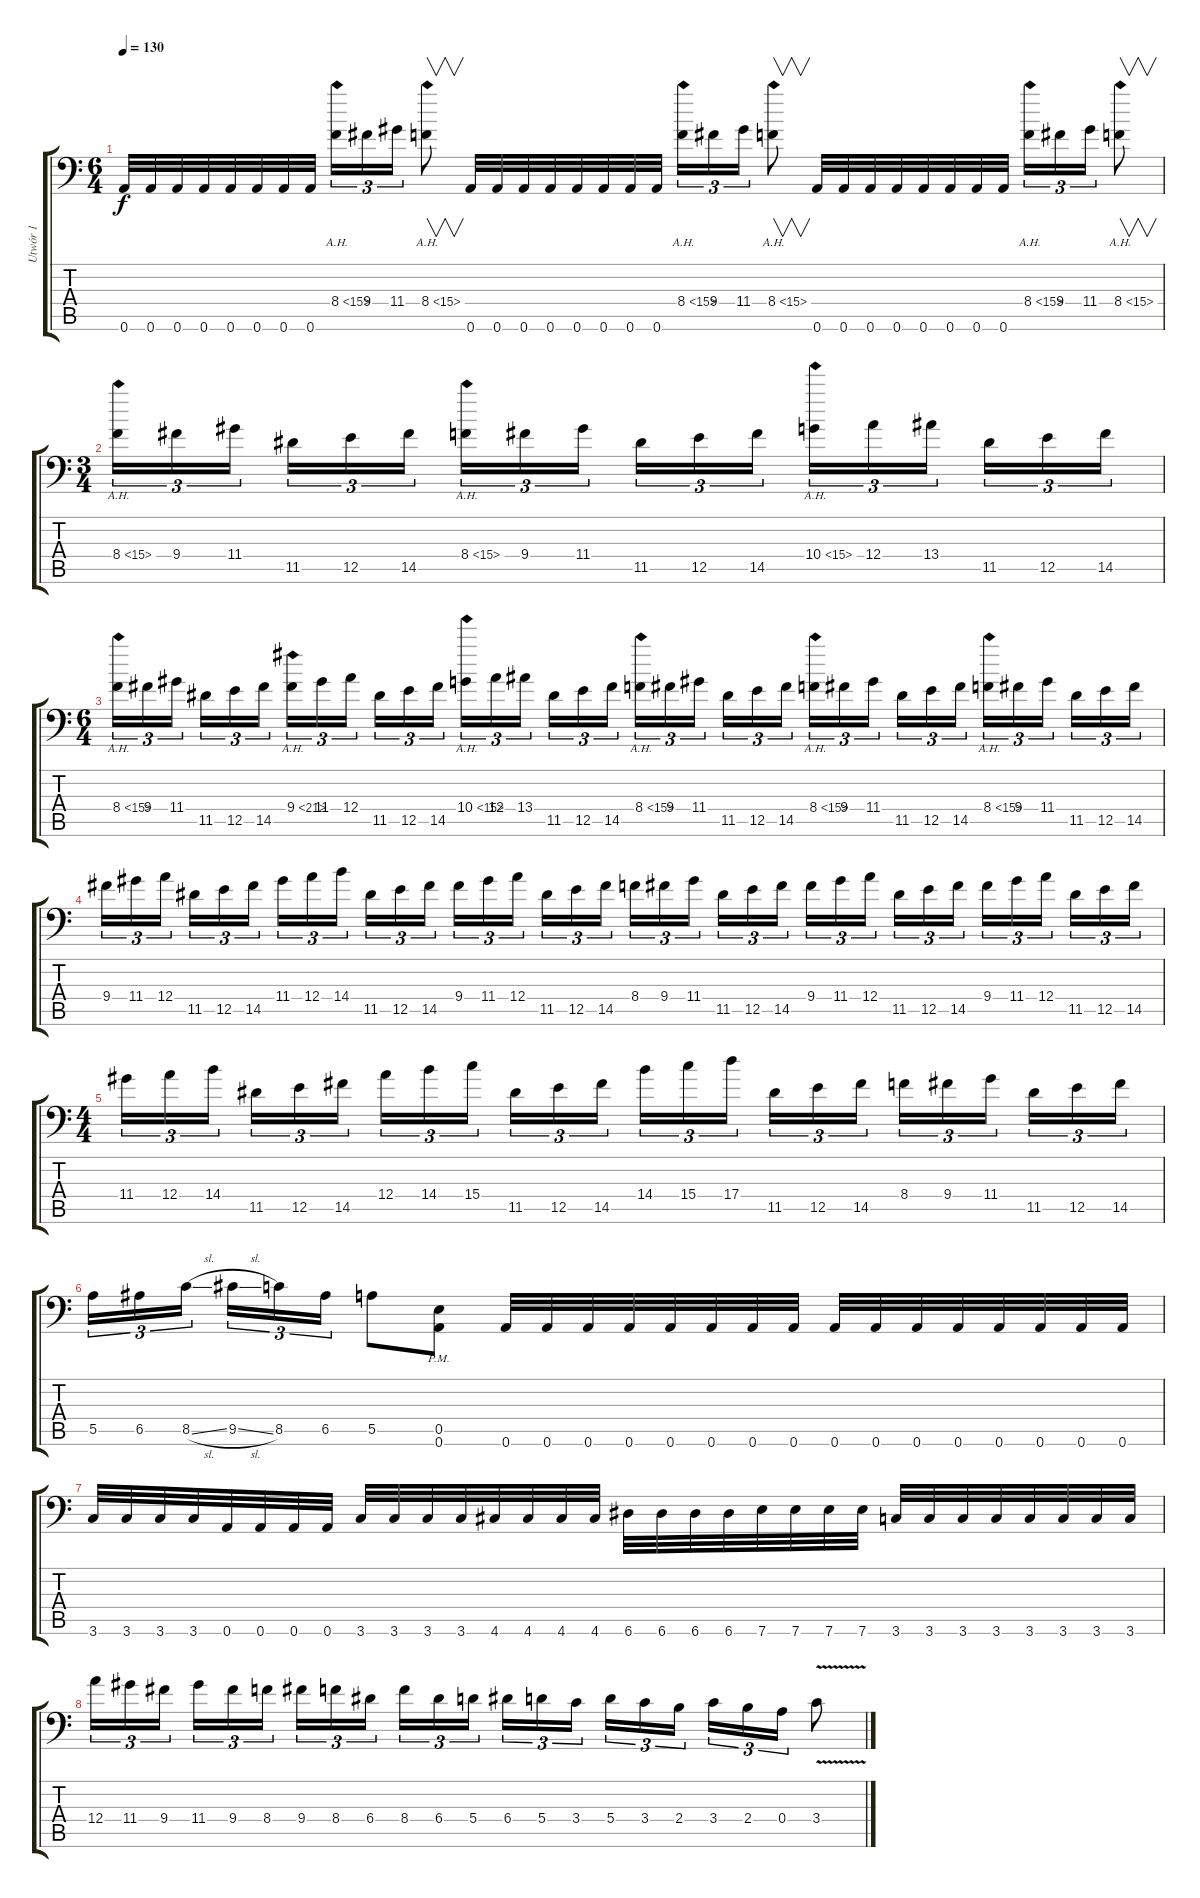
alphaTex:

\track ("Utwór 1" "Utwór 1") {instrument distortionguitar}
\staff {score tabs}
\tuning (B3 Gb3 D3 A2 E2 A1) {hide}
\ts (6 4)
\tempo 130
\clef f4
\ks c
0.6.32{dy f} 0.6.32 0.6.32 0.6.32 0.6.32 0.6.32 0.6.32 0.6.32{beam splitsecondary} 8.4{ah 7}.16{tu (3 2)} 9.4.16{tu (3 2)} 11.4.16{tu (3 2)} 8.4{ah 7}.8{v} 0.6.32 0.6.32 0.6.32 0.6.32 0.6.32 0.6.32 0.6.32 0.6.32 8.4{ah 7}.16{tu (3 2)} 9.4.16{tu (3 2)} 11.4.16{tu (3 2)} 8.4{ah 7}.8{v} 0.6.32 0.6.32 0.6.32 0.6.32 0.6.32 0.6.32 0.6.32 0.6.32{beam splitsecondary} 8.4{ah 7}.16{tu (3 2)} 9.4.16{tu (3 2)} 11.4.16{tu (3 2)} 8.4{ah 7}.8{v} |
\ts (3 4)
8.4{ah 7}.16{tu (3 2)} 9.4.16{tu (3 2)} 11.4.16{tu (3 2) beam splitsecondary} 11.5.16{tu (3 2)} 12.5.16{tu (3 2)} 14.5.16{tu (3 2)} 8.4{ah 7}.16{tu (3 2)} 9.4.16{tu (3 2)} 11.4.16{tu (3 2) beam splitsecondary} 11.5.16{tu (3 2)} 12.5.16{tu (3 2)} 14.5.16{tu (3 2)} 10.4{ah 5}.16{tu (3 2)} 12.4.16{tu (3 2)} 13.4.16{tu (3 2) beam splitsecondary} 11.5.16{tu (3 2)} 12.5.16{tu (3 2)} 14.5.16{tu (3 2)} |
\ts (6 4)
8.4{ah 7}.16{tu (3 2)} 9.4.16{tu (3 2)} 11.4.16{tu (3 2) beam splitsecondary} 11.5.16{tu (3 2)} 12.5.16{tu (3 2)} 14.5.16{tu (3 2) beam splitsecondary} 9.4{ah 12}.16{tu (3 2)} 11.4.16{tu (3 2)} 12.4.16{tu (3 2) beam splitsecondary} 11.5.16{tu (3 2)} 12.5.16{tu (3 2)} 14.5.16{tu (3 2) beam splitsecondary} 10.4{ah 5}.16{tu (3 2)} 12.4.16{tu (3 2)} 13.4.16{tu (3 2) beam splitsecondary} 11.5.16{tu (3 2)} 12.5.16{tu (3 2)} 14.5.16{tu (3 2)} 8.4{ah 7}.16{tu (3 2)} 9.4.16{tu (3 2)} 11.4.16{tu (3 2) beam splitsecondary} 11.5.16{tu (3 2)} 12.5.16{tu (3 2)} 14.5.16{tu (3 2) beam splitsecondary} 8.4{ah 7}.16{tu (3 2)} 9.4.16{tu (3 2)} 11.4.16{tu (3 2) beam splitsecondary} 11.5.16{tu (3 2)} 12.5.16{tu (3 2)} 14.5.16{tu (3 2) beam splitsecondary} 8.4{ah 7}.16{tu (3 2)} 9.4.16{tu (3 2)} 11.4.16{tu (3 2) beam splitsecondary} 11.5.16{tu (3 2)} 12.5.16{tu (3 2)} 14.5.16{tu (3 2)} |
9.4.16{tu (3 2)} 11.4.16{tu (3 2)} 12.4.16{tu (3 2) beam splitsecondary} 11.5.16{tu (3 2)} 12.5.16{tu (3 2)} 14.5.16{tu (3 2) beam splitsecondary} 11.4.16{tu (3 2)} 12.4.16{tu (3 2)} 14.4.16{tu (3 2) beam splitsecondary} 11.5.16{tu (3 2)} 12.5.16{tu (3 2)} 14.5.16{tu (3 2) beam splitsecondary} 9.4.16{tu (3 2)} 11.4.16{tu (3 2)} 12.4.16{tu (3 2) beam splitsecondary} 11.5.16{tu (3 2)} 12.5.16{tu (3 2)} 14.5.16{tu (3 2)} 8.4.16{tu (3 2)} 9.4.16{tu (3 2)} 11.4.16{tu (3 2) beam splitsecondary} 11.5.16{tu (3 2)} 12.5.16{tu (3 2)} 14.5.16{tu (3 2) beam splitsecondary} 9.4.16{tu (3 2)} 11.4.16{tu (3 2)} 12.4.16{tu (3 2) beam splitsecondary} 11.5.16{tu (3 2)} 12.5.16{tu (3 2)} 14.5.16{tu (3 2) beam splitsecondary} 9.4.16{tu (3 2)} 11.4.16{tu (3 2)} 12.4.16{tu (3 2) beam splitsecondary} 11.5.16{tu (3 2)} 12.5.16{tu (3 2)} 14.5.16{tu (3 2)} |
\ts (4 4)
11.4.16{tu (3 2)} 12.4.16{tu (3 2)} 14.4.16{tu (3 2) beam splitsecondary} 11.5.16{tu (3 2)} 12.5.16{tu (3 2)} 14.5.16{tu (3 2)} 12.4.16{tu (3 2)} 14.4.16{tu (3 2)} 15.4.16{tu (3 2) beam splitsecondary} 11.5.16{tu (3 2)} 12.5.16{tu (3 2)} 14.5.16{tu (3 2)} 14.4.16{tu (3 2)} 15.4.16{tu (3 2)} 17.4.16{tu (3 2) beam splitsecondary} 11.5.16{tu (3 2)} 12.5.16{tu (3 2)} 14.5.16{tu (3 2)} 8.4.16{tu (3 2)} 9.4.16{tu (3 2)} 11.4.16{tu (3 2) beam splitsecondary} 11.5.16{tu (3 2)} 12.5.16{tu (3 2)} 14.5.16{tu (3 2)} |
5.5.16{tu (3 2)} 6.5.16{tu (3 2)} 8.5{sl}.16{tu (3 2) beam splitsecondary} 9.5{sl}.16{tu (3 2)} 8.5.16{tu (3 2)} 6.5.16{tu (3 2)} 5.5.8 (0.5{pm} 0.6{pm}).8 0.6.32 0.6.32 0.6.32 0.6.32 0.6.32 0.6.32 0.6.32 0.6.32 0.6.32 0.6.32 0.6.32 0.6.32 0.6.32 0.6.32 0.6.32 0.6.32 |
3.6.32 3.6.32 3.6.32 3.6.32 0.6.32 0.6.32 0.6.32 0.6.32 3.6.32 3.6.32 3.6.32 3.6.32 4.6.32 4.6.32 4.6.32 4.6.32 6.6.32 6.6.32 6.6.32 6.6.32 7.6.32 7.6.32 7.6.32 7.6.32 3.6.32 3.6.32 3.6.32 3.6.32 3.6.32 3.6.32 3.6.32 3.6.32 |
12.4.16{tu (3 2)} 11.4.16{tu (3 2)} 9.4.16{tu (3 2) beam splitsecondary} 11.4.16{tu (3 2)} 9.4.16{tu (3 2)} 8.4.16{tu (3 2)} 9.4.16{tu (3 2)} 8.4.16{tu (3 2)} 6.4.16{tu (3 2) beam splitsecondary} 8.4.16{tu (3 2)} 6.4.16{tu (3 2)} 5.4.16{tu (3 2)} 6.4.16{tu (3 2)} 5.4.16{tu (3 2)} 3.4.16{tu (3 2) beam splitsecondary} 5.4.16{tu (3 2)} 3.4.16{tu (3 2)} 2.4.16{tu (3 2)} 3.4.16{tu (3 2)} 2.4.16{tu (3 2)} 0.4.16{tu (3 2)} 3.4{v}.8
